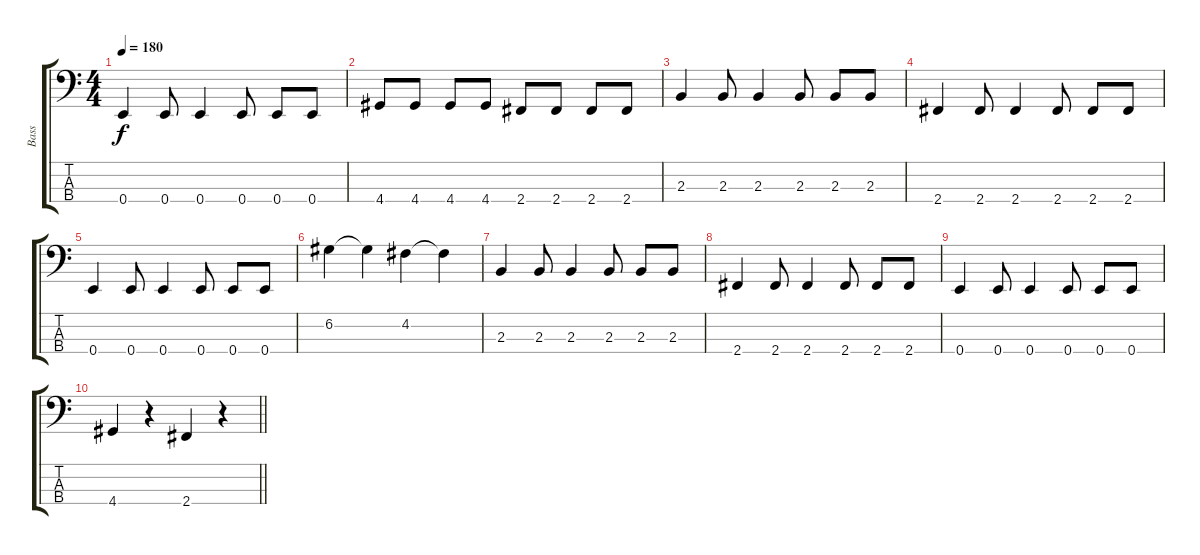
\track ("Bass" "Bass") {instrument electricbasspick}
\staff {score tabs}
\tuning (G2 D2 A1 E1) {hide}
\ts (4 4)
\tempo 180
\clef f4
\ks c
0.4.4{dy f} 0.4.8 0.4.4 0.4.8 0.4.8 0.4.8 |
4.4.8 4.4.8 4.4.8 4.4.8 2.4.8 2.4.8 2.4.8 2.4.8 |
2.3.4 2.3.8 2.3.4 2.3.8 2.3.8 2.3.8 |
2.4.4 2.4.8 2.4.4 2.4.8 2.4.8 2.4.8 |
0.4.4 0.4.8 0.4.4 0.4.8 0.4.8 0.4.8 |
6.2.4 6.2{t}.4 4.2.4 4.2{t}.4 |
2.3.4 2.3.8 2.3.4 2.3.8 2.3.8 2.3.8 |
2.4.4 2.4.8 2.4.4 2.4.8 2.4.8 2.4.8 |
0.4.4 0.4.8 0.4.4 0.4.8 0.4.8 0.4.8 |
\barLineRight lightlight
4.4.4 r.4 2.4.4 r.4
